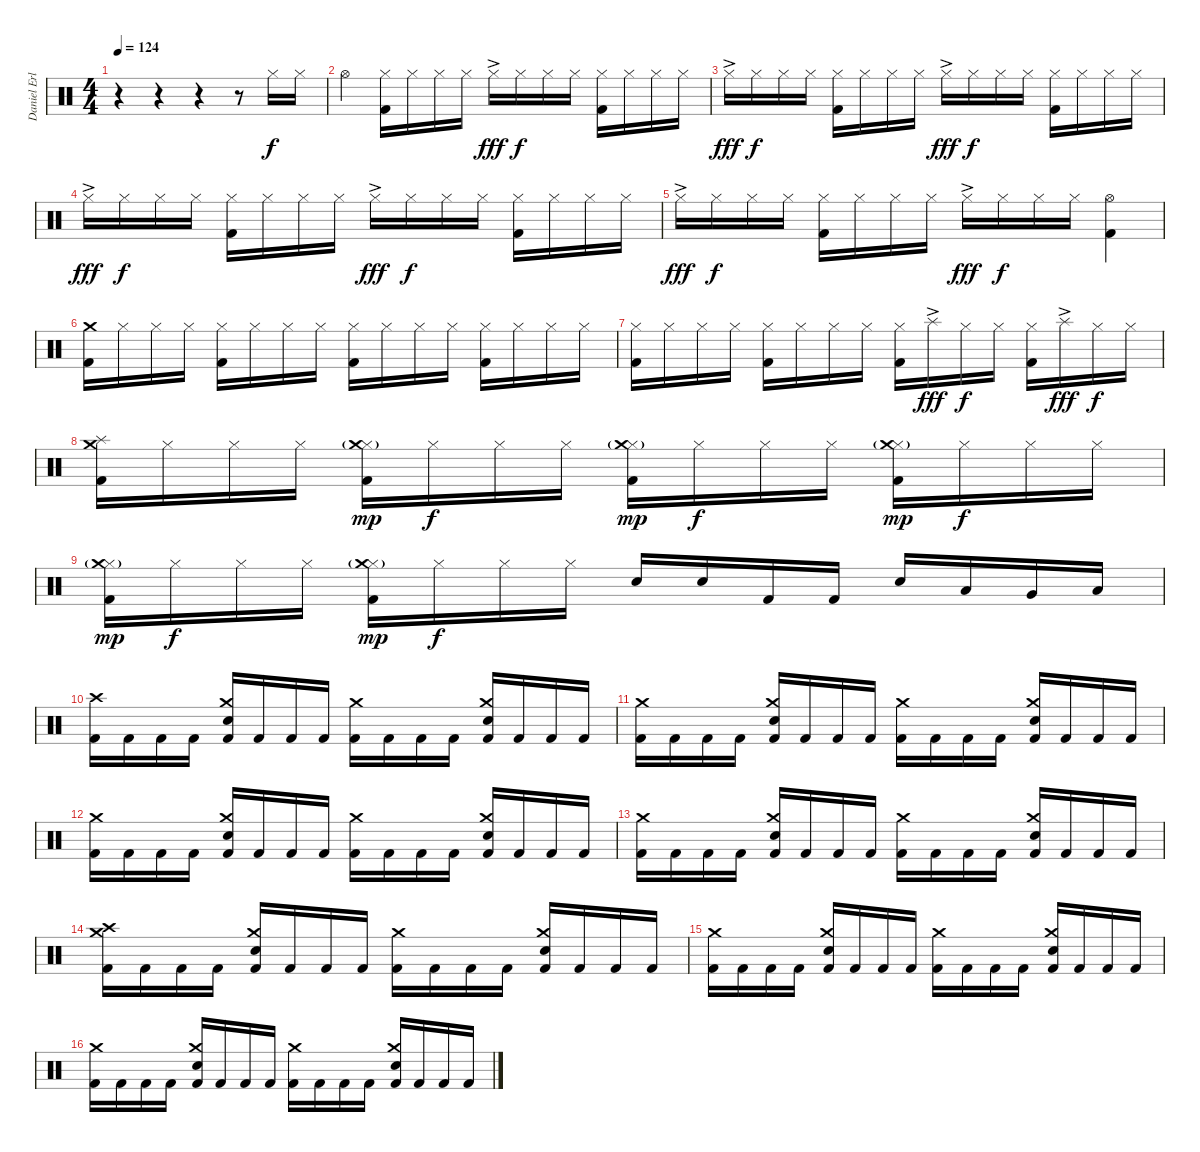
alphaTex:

\track ("Daniel Erlandsson" "Daniel Erl") {instrument percussion}
\staff {score}
\articulation defaults
\ts (4 4)
\tempo 124
\clef neutral
\ks c
r.4{dy f} r.4 r.4 r.8 "Hi-Hat (closed)".16 "Hi-Hat (closed)".16 |
"Hi-Hat (open)".4 ("Hi-Hat (closed)" "Kick (hit) 2").16 "Hi-Hat (closed)".16 "Hi-Hat (closed)".16 "Hi-Hat (closed)".16 "Hi-Hat (closed)"{ac}.16{dy fff} "Hi-Hat (closed)".16{dy f} "Hi-Hat (closed)".16 "Hi-Hat (closed)".16 ("Hi-Hat (closed)" "Kick (hit) 2").16 "Hi-Hat (closed)".16 "Hi-Hat (closed)".16 "Hi-Hat (closed)".16 |
"Hi-Hat (closed)"{ac}.16{dy fff} "Hi-Hat (closed)".16{dy f} "Hi-Hat (closed)".16 "Hi-Hat (closed)".16 ("Hi-Hat (closed)" "Kick (hit) 2").16 "Hi-Hat (closed)".16 "Hi-Hat (closed)".16 "Hi-Hat (closed)".16 "Hi-Hat (closed)"{ac}.16{dy fff} "Hi-Hat (closed)".16{dy f} "Hi-Hat (closed)".16 "Hi-Hat (closed)".16 ("Hi-Hat (closed)" "Kick (hit) 2").16 "Hi-Hat (closed)".16 "Hi-Hat (closed)".16 "Hi-Hat (closed)".16 |
"Hi-Hat (closed)"{ac}.16{dy fff} "Hi-Hat (closed)".16{dy f} "Hi-Hat (closed)".16 "Hi-Hat (closed)".16 ("Hi-Hat (closed)" "Kick (hit) 2").16 "Hi-Hat (closed)".16 "Hi-Hat (closed)".16 "Hi-Hat (closed)".16 "Hi-Hat (closed)"{ac}.16{dy fff} "Hi-Hat (closed)".16{dy f} "Hi-Hat (closed)".16 "Hi-Hat (closed)".16 ("Hi-Hat (closed)" "Kick (hit) 2").16 "Hi-Hat (closed)".16 "Hi-Hat (closed)".16 "Hi-Hat (closed)".16 |
"Hi-Hat (closed)"{ac}.16{dy fff} "Hi-Hat (closed)".16{dy f} "Hi-Hat (closed)".16 "Hi-Hat (closed)".16 ("Hi-Hat (closed)" "Kick (hit) 2").16 "Hi-Hat (closed)".16 "Hi-Hat (closed)".16 "Hi-Hat (closed)".16 "Hi-Hat (closed)"{ac}.16{dy fff} "Hi-Hat (closed)".16{dy f} "Hi-Hat (closed)".16 "Hi-Hat (closed)".16 ("Hi-Hat (open)" "Kick (hit) 2").4 |
("Crash medium (hit)" "Kick (hit) 2").16 "Hi-Hat (closed)".16 "Hi-Hat (closed)".16 "Hi-Hat (closed)".16 ("Hi-Hat (closed)" "Kick (hit) 2").16 "Hi-Hat (closed)".16 "Hi-Hat (closed)".16 "Hi-Hat (closed)".16 ("Hi-Hat (closed)" "Kick (hit) 2").16 "Hi-Hat (closed)".16 "Hi-Hat (closed)".16 "Hi-Hat (closed)".16 ("Hi-Hat (closed)" "Kick (hit) 2").16 "Hi-Hat (closed)".16 "Hi-Hat (closed)".16 "Hi-Hat (closed)".16 |
("Hi-Hat (closed)" "Kick (hit) 2").16 "Hi-Hat (closed)".16 "Hi-Hat (closed)".16 "Hi-Hat (closed)".16 ("Hi-Hat (closed)" "Kick (hit) 2").16 "Hi-Hat (closed)".16 "Hi-Hat (closed)".16 "Hi-Hat (closed)".16 ("Hi-Hat (closed)" "Kick (hit) 2").16 "Splash (hit)"{ac}.16{dy fff} "Hi-Hat (closed)".16{dy f} "Hi-Hat (closed)".16 ("Hi-Hat (closed)" "Kick (hit) 2").16 "Splash (hit)"{ac}.16{dy fff} "Hi-Hat (closed)".16{dy f} "Hi-Hat (closed)".16 |
("Splash (hit)" "Crash medium (hit)" "Kick (hit) 2").16 "Hi-Hat (closed)".16 "Hi-Hat (closed)".16 "Hi-Hat (closed)".16 ("Hi-Hat (closed)" "Crash medium (hit)"{g} "Kick (hit) 2").16{dy mp} "Hi-Hat (closed)".16{dy f} "Hi-Hat (closed)".16 "Hi-Hat (closed)".16 ("Hi-Hat (closed)" "Crash medium (hit)"{g} "Kick (hit) 2").16{dy mp} "Hi-Hat (closed)".16{dy f} "Hi-Hat (closed)".16 "Hi-Hat (closed)".16 ("Hi-Hat (closed)" "Crash medium (hit)"{g} "Kick (hit) 2").16{dy mp} "Hi-Hat (closed)".16{dy f} "Hi-Hat (closed)".16 "Hi-Hat (closed)".16 |
("Hi-Hat (closed)" "Crash medium (hit)"{g} "Kick (hit) 2").16{dy mp} "Hi-Hat (closed)".16{dy f} "Hi-Hat (closed)".16 "Hi-Hat (closed)".16 ("Hi-Hat (closed)" "Crash medium (hit)"{g} "Kick (hit) 2").16{dy mp} "Hi-Hat (closed)".16{dy f} "Hi-Hat (closed)".16 "Hi-Hat (closed)".16 "Snare (hit) 2".16 "Snare (hit) 2".16 "Kick (hit) 2".16 "Kick (hit) 2".16 "Snare (hit) 2".16 "Low Tom (hit)".16 "Very Low Tom (hit)".16 "Low Floor Tom (hit)".16 |
("Crash high (hit)" "Kick (hit) 2").16 "Kick (hit) 2".16 "Kick (hit) 2".16 "Kick (hit) 2".16 ("Crash medium (hit)" "Snare (hit) 2" "Kick (hit) 2").16 "Kick (hit) 2".16 "Kick (hit) 2".16 "Kick (hit) 2".16 ("Crash medium (hit)" "Kick (hit) 2").16 "Kick (hit) 2".16 "Kick (hit) 2".16 "Kick (hit) 2".16 ("Crash medium (hit)" "Snare (hit) 2" "Kick (hit) 2").16 "Kick (hit) 2".16 "Kick (hit) 2".16 "Kick (hit) 2".16 |
("Crash medium (hit)" "Kick (hit) 2").16 "Kick (hit) 2".16 "Kick (hit) 2".16 "Kick (hit) 2".16 ("Crash medium (hit)" "Snare (hit) 2" "Kick (hit) 2").16 "Kick (hit) 2".16 "Kick (hit) 2".16 "Kick (hit) 2".16 ("Crash medium (hit)" "Kick (hit) 2").16 "Kick (hit) 2".16 "Kick (hit) 2".16 "Kick (hit) 2".16 ("Crash medium (hit)" "Snare (hit) 2" "Kick (hit) 2").16 "Kick (hit) 2".16 "Kick (hit) 2".16 "Kick (hit) 2".16 |
("Crash medium (hit)" "Kick (hit) 2").16 "Kick (hit) 2".16 "Kick (hit) 2".16 "Kick (hit) 2".16 ("Crash medium (hit)" "Snare (hit) 2" "Kick (hit) 2").16 "Kick (hit) 2".16 "Kick (hit) 2".16 "Kick (hit) 2".16 ("Crash medium (hit)" "Kick (hit) 2").16 "Kick (hit) 2".16 "Kick (hit) 2".16 "Kick (hit) 2".16 ("Crash medium (hit)" "Snare (hit) 2" "Kick (hit) 2").16 "Kick (hit) 2".16 "Kick (hit) 2".16 "Kick (hit) 2".16 |
("Crash medium (hit)" "Kick (hit) 2").16 "Kick (hit) 2".16 "Kick (hit) 2".16 "Kick (hit) 2".16 ("Crash medium (hit)" "Snare (hit) 2" "Kick (hit) 2").16 "Kick (hit) 2".16 "Kick (hit) 2".16 "Kick (hit) 2".16 ("Crash medium (hit)" "Kick (hit) 2").16 "Kick (hit) 2".16 "Kick (hit) 2".16 "Kick (hit) 2".16 ("Crash medium (hit)" "Snare (hit) 2" "Kick (hit) 2").16 "Kick (hit) 2".16 "Kick (hit) 2".16 "Kick (hit) 2".16 |
("Crash high (hit)" "Crash medium (hit)" "Kick (hit) 2").16 "Kick (hit) 2".16 "Kick (hit) 2".16 "Kick (hit) 2".16 ("Crash medium (hit)" "Snare (hit) 2" "Kick (hit) 2").16 "Kick (hit) 2".16 "Kick (hit) 2".16 "Kick (hit) 2".16 ("Crash medium (hit)" "Kick (hit) 2").16 "Kick (hit) 2".16 "Kick (hit) 2".16 "Kick (hit) 2".16 ("Crash medium (hit)" "Snare (hit) 2" "Kick (hit) 2").16 "Kick (hit) 2".16 "Kick (hit) 2".16 "Kick (hit) 2".16 |
("Crash medium (hit)" "Kick (hit) 2").16 "Kick (hit) 2".16 "Kick (hit) 2".16 "Kick (hit) 2".16 ("Crash medium (hit)" "Snare (hit) 2" "Kick (hit) 2").16 "Kick (hit) 2".16 "Kick (hit) 2".16 "Kick (hit) 2".16 ("Crash medium (hit)" "Kick (hit) 2").16 "Kick (hit) 2".16 "Kick (hit) 2".16 "Kick (hit) 2".16 ("Crash medium (hit)" "Snare (hit) 2" "Kick (hit) 2").16 "Kick (hit) 2".16 "Kick (hit) 2".16 "Kick (hit) 2".16 |
("Crash medium (hit)" "Kick (hit) 2").16 "Kick (hit) 2".16 "Kick (hit) 2".16 "Kick (hit) 2".16 ("Crash medium (hit)" "Snare (hit) 2" "Kick (hit) 2").16 "Kick (hit) 2".16 "Kick (hit) 2".16 "Kick (hit) 2".16 ("Crash medium (hit)" "Kick (hit) 2").16 "Kick (hit) 2".16 "Kick (hit) 2".16 "Kick (hit) 2".16 ("Crash medium (hit)" "Snare (hit) 2" "Kick (hit) 2").16 "Kick (hit) 2".16 "Kick (hit) 2".16 "Kick (hit) 2".16
